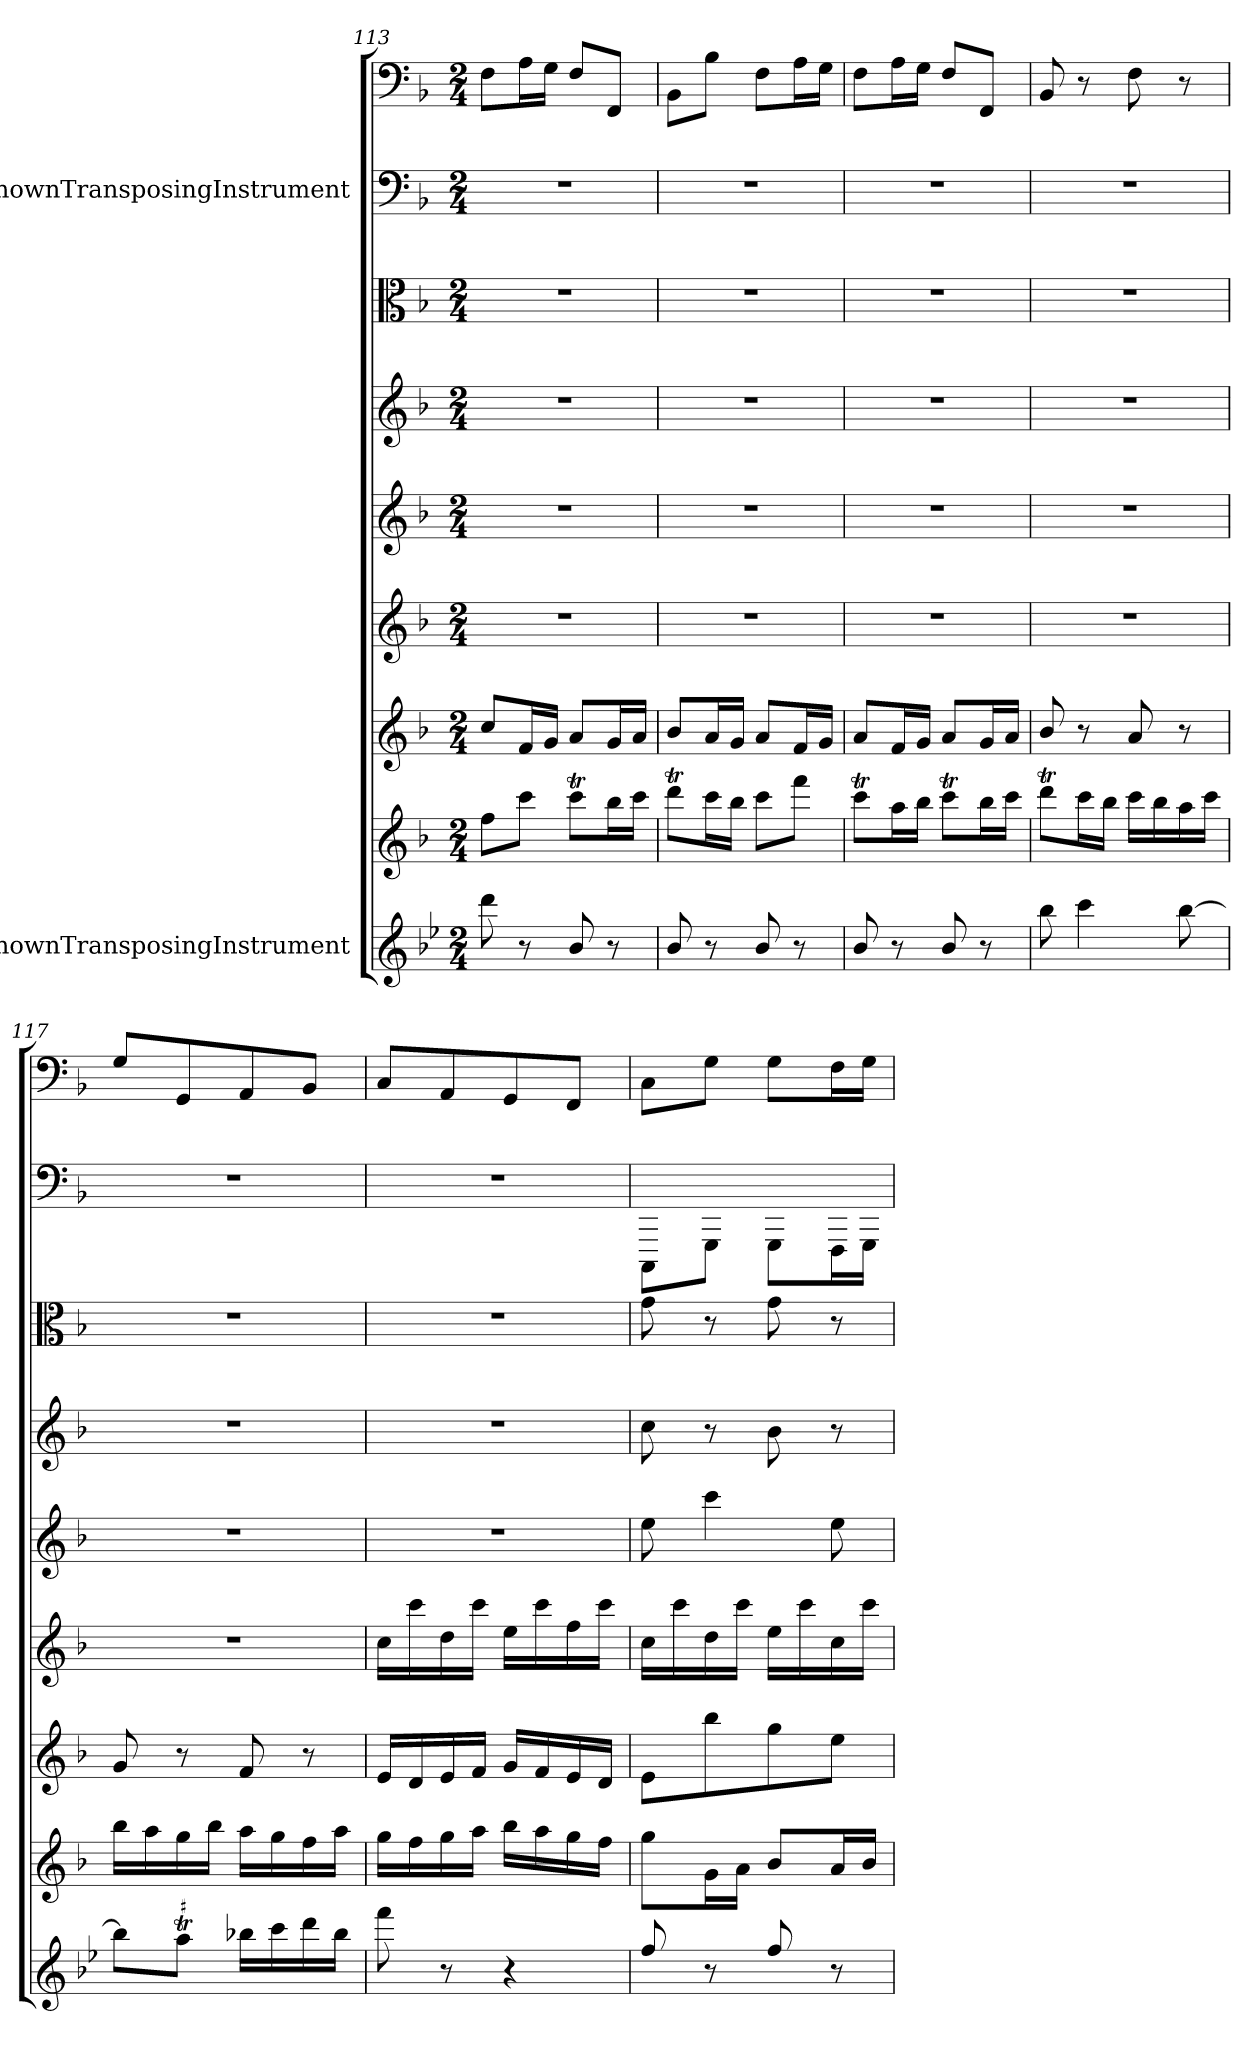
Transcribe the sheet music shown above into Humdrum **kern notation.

**kern	**kern	**kern	**kern	**kern	**kern	**kern	**kern	**kern
*part9	*part8	*part7	*part6	*part5	*part4	*part3	*part2	*part1
*staff9	*staff8	*staff7	*staff6	*staff5	*staff4	*staff3	*staff2	*staff1
*I"UnknownTransposingInstrument	*	*	*	*	*	*	*I"UnknownTransposingInstrument	*
*clefG2	*clefG2	*clefG2	*clefG2	*clefG2	*clefG2	*clefC3	*clefF4	*clefF4
*ITrd3c5	*	*	*	*	*	*	*ITrd-7c-12	*
*k[b-]	*k[b-]	*k[b-]	*k[b-]	*k[b-]	*k[b-]	*k[b-]	*k[b-]	*k[b-]
*M2/4	*M2/4	*M2/4	*M2/4	*M2/4	*M2/4	*M2/4	*M2/4	*M2/4
=113	=113	=113	=113	=113	=113	=113	=113	=113
8aa\	8ff\L	8cc/L	2r	2r	2r	2r	2r	8F\L
8r	8ccc\J	16f/L	.	.	.	.	.	16A\L
.	.	16g/JJ	.	.	.	.	.	16G\JJ
8f/	8cccT\L	8a/L	.	.	.	.	.	8F/L
8r	16bb-\L	16g/L	.	.	.	.	.	8FF/J
.	16ccc\JJ	16a/JJ	.	.	.	.	.	.
=114	=114	=114	=114	=114	=114	=114	=114	=114
8f/	8dddT\L	8b-/L	2r	2r	2r	2r	2r	8BB-\L
8r	16ccc\L	16a/L	.	.	.	.	.	8B-\J
.	16bb-\JJ	16g/JJ	.	.	.	.	.	.
8f/	8ccc\L	8a/L	.	.	.	.	.	8F\L
8r	8fff\J	16f/L	.	.	.	.	.	16A\L
.	.	16g/JJ	.	.	.	.	.	16G\JJ
=115	=115	=115	=115	=115	=115	=115	=115	=115
8f/	8cccT\L	8a/L	2r	2r	2r	2r	2r	8F\L
8r	16aa\L	16f/L	.	.	.	.	.	16A\L
.	16bb-\JJ	16g/JJ	.	.	.	.	.	16G\JJ
8f/	8cccT\L	8a/L	.	.	.	.	.	8F/L
8r	16bb-\L	16g/L	.	.	.	.	.	8FF/J
.	16ccc\JJ	16a/JJ	.	.	.	.	.	.
=116	=116	=116	=116	=116	=116	=116	=116	=116
8ff\	8dddT\L	8b-/	2r	2r	2r	2r	2r	8BB-/
4gg\	16ccc\L	8r	.	.	.	.	.	8r
.	16bb-\JJ	.	.	.	.	.	.	.
.	16ccc\LL	8a/	.	.	.	.	.	8F\
.	16bb-\	.	.	.	.	.	.	.
[8ff\	16aa\	8r	.	.	.	.	.	8r
.	16ccc\JJ	.	.	.	.	.	.	.
=117	=117	=117	=117	=117	=117	=117	=117	=117
8ff\L]	16bb-\LL	8g/	2r	2r	2r	2r	2r	8G/L
.	16aa\	.	.	.	.	.	.	.
!LO:TR:acc=#	!	!	!	!	!	!	!	!
8eeT\J	16gg\	8r	.	.	.	.	.	8GG/
.	16bb-\JJ	.	.	.	.	.	.	.
16ffn\LL	16aa\LL	8f/	.	.	.	.	.	8AA/
16gg\	16gg\	.	.	.	.	.	.	.
16aa\	16ff\	8r	.	.	.	.	.	8BB-/J
16ff\JJ	16aa\JJ	.	.	.	.	.	.	.
=118	=118	=118	=118	=118	=118	=118	=118	=118
8ccc\	16gg\LL	16e/LL	16cc\LL	2r	2r	2r	2r	8C/L
.	16ff\	16d/	16ccc\	.	.	.	.	.
8r	16gg\	16e/	16dd\	.	.	.	.	8AA/
.	16aa\JJ	16f/JJ	16ccc\JJ	.	.	.	.	.
4r	16bb-\LL	16g/LL	16ee\LL	.	.	.	.	8GG/
.	16aa\	16f/	16ccc\	.	.	.	.	.
.	16gg\	16e/	16ff\	.	.	.	.	8FF/J
.	16ff\JJ	16d/JJ	16ccc\JJ	.	.	.	.	.
=119	=119	=119	=119	=119	=119	=119	=119	=119
8cc/	8gg\L	8e\L	16cc\LL	8ee\	8cc\	8g\	8CC\L	8C\L
.	.	.	16ccc\	.	.	.	.	.
8r	16g\L	8bb-\	16dd\	4ccc\	8r	8r	8GG\J	8G\J
.	16a\JJ	.	16ccc\JJ	.	.	.	.	.
8cc/	8b-/L	8gg\	16ee\LL	.	8b-\	8g\	8GG\L	8G\L
.	.	.	16ccc\	.	.	.	.	.
8r	16a/L	8ee\J	16cc\	8ee\	8r	8r	16FF\L	16F\L
.	16b-/JJ	.	16ccc\JJ	.	.	.	16GG\JJ	16G\JJ
=	=	=	=	=	=	=	=	=
*-	*-	*-	*-	*-	*-	*-	*-	*-
